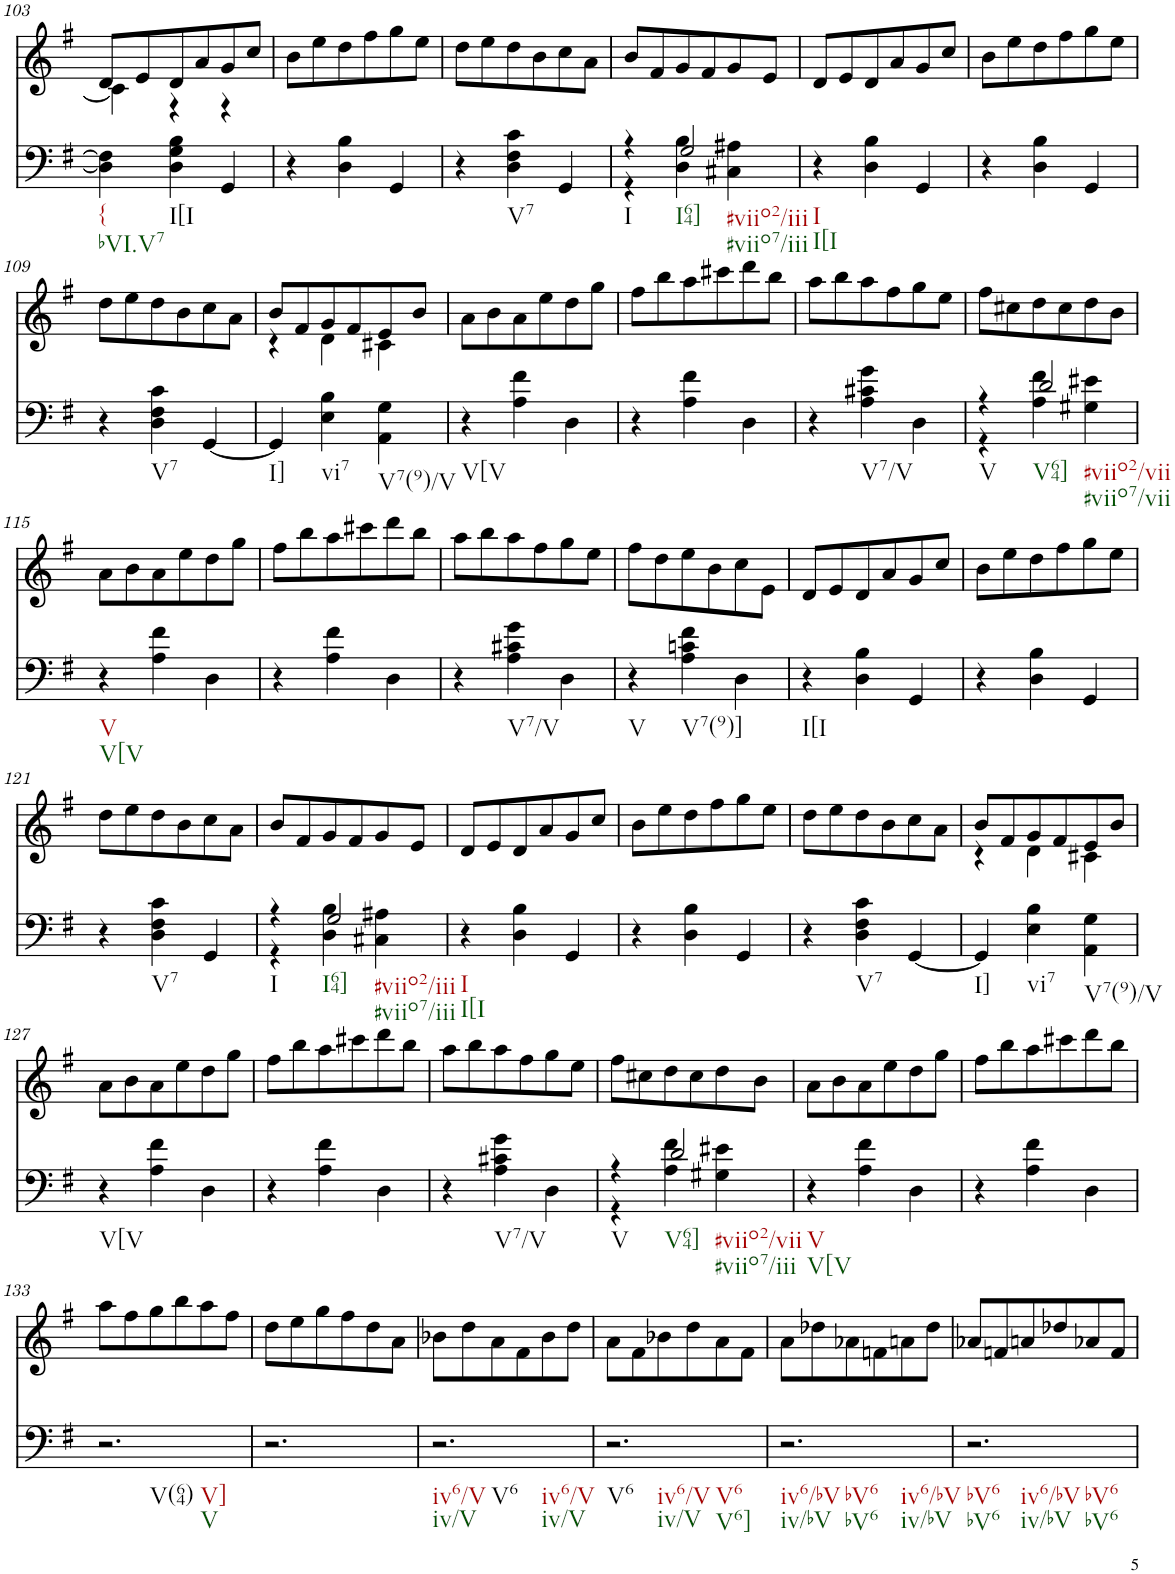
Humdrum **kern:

**kern	**kern
*part2	*part1
*staff2	*staff1
*I"Piano	*I"Piano
*I'Pno	*I'Pno
!!LO:PB:g=z
*clefF4	*clefG2
*k[f#]	*k[f#]
*M3/4	*M3/4
=103	=103
*	*^
!LO:TX:b:t={	!	!
!LO:TX:b:t=bVI.V7	!	!
4D\] 4F#\]	8d/L	4c\]
.	8e/	.
!LO:TX:b:t=I[I	!	!
4D\ 4G\ 4B\	8d/	4r
.	8a/	.
4GG/	8g/	4r
.	8cc/J	.
*	*v	*v
=104	=104
4r	8b\L
.	8ee\
4D\ 4B\	8dd\
.	8ff#\
4GG/	8gg\
.	8ee\J
=105	=105
4r	8dd\L
.	8ee\
!LO:TX:b:t=V7	!
4D\ 4F#\ 4c\	8dd\
.	8b\
4GG/	8cc\
.	8a\J
=106	=106
*^	*
!LO:TX:b:t=I	!	!
4r	4r	8b/L
.	.	8f#/
!LO:TX:b:t=I64]	!	!
!LO:TX:b:t=#viio2/iii	!	!
!LO:TX:b:t=#viio7/iii	!	!
2G/	4D\ 4B\	8g/
.	.	8f#/
.	4C#X\ 4A#X\	8g/
.	.	8e/J
*v	*v	*
=107	=107
!LO:TX:b:t=I	!
!LO:TX:b:t=I[I	!
4r	8d/L
.	8e/
4D\ 4B\	8d/
.	8a/
4GG/	8g/
.	8cc/J
=108	=108
4r	8b\L
.	8ee\
4D\ 4B\	8dd\
.	8ff#\
4GG/	8gg\
.	8ee\J
!!LO:LB:g=z
=109	=109
4r	8dd\L
.	8ee\
!LO:TX:b:t=V7	!
4D\ 4F#\ 4c\	8dd\
.	8b\
[4GG/	8cc\
.	8a\J
=110	=110
*	*^
!LO:TX:b:t=I]	!	!
4GG/]	8b/L	4r
.	8f#/	.
!LO:TX:b:t=vi7	!	!
4E\ 4B\	8g/	4d\
.	8f#/	.
!LO:TX:b:t=V7(9)/V	!	!
4AA\ 4G\	8e/	4c#X\
.	8b/J	.
*	*v	*v
=111	=111
!LO:TX:b:t=V[V	!
4r	8a\L
.	8b\
4A\ 4f#\	8a\
.	8ee\
4D\	8dd\
.	8gg\J
=112	=112
4r	8ff#\L
.	8bb\
4A\ 4f#\	8aa\
.	8ccc#X\
4D\	8ddd\
.	8bb\J
=113	=113
4r	8aa\L
.	8bb\
!LO:TX:b:t=V7/V	!
4A\ 4c#X\ 4g\	8aa\
.	8ff#\
4D\	8gg\
.	8ee\J
=114	=114
*^	*
!LO:TX:b:t=V	!	!
4r	4r	8ff#\L
.	.	8cc#X\
!LO:TX:b:t=V64]	!	!
!LO:TX:b:t=#viio2/vii	!	!
!LO:TX:b:t=#viio7/vii	!	!
2d/	4A\ 4f#\	8dd\
.	.	8cc#\
.	4G#X\ 4e#X\	8dd\
.	.	8b\J
*v	*v	*
!!LO:LB:g=z
=115	=115
!LO:TX:b:t=V	!
!LO:TX:b:t=V[V	!
4r	8a\L
.	8b\
4A\ 4f#\	8a\
.	8ee\
4D\	8dd\
.	8gg\J
=116	=116
4r	8ff#\L
.	8bb\
4A\ 4f#\	8aa\
.	8ccc#X\
4D\	8ddd\
.	8bb\J
=117	=117
4r	8aa\L
.	8bb\
!LO:TX:b:t=V7/V	!
4A\ 4c#X\ 4g\	8aa\
.	8ff#\
4D\	8gg\
.	8ee\J
=118	=118
!LO:TX:b:t=V	!
4r	8ff#\L
.	8dd\
!LO:TX:b:t=V7(9)]	!
4A\ 4cn\ 4f#\	8ee\
.	8b\
4D\	8cc\
.	8e\J
=119	=119
!LO:TX:b:t=I[I	!
4r	8d/L
.	8e/
4D\ 4B\	8d/
.	8a/
4GG/	8g/
.	8cc/J
=120	=120
4r	8b\L
.	8ee\
4D\ 4B\	8dd\
.	8ff#\
4GG/	8gg\
.	8ee\J
!!LO:LB:g=z
=121	=121
4r	8dd\L
.	8ee\
!LO:TX:b:t=V7	!
4D\ 4F#\ 4c\	8dd\
.	8b\
4GG/	8cc\
.	8a\J
=122	=122
*^	*
!LO:TX:b:t=I	!	!
4r	4r	8b/L
.	.	8f#/
!LO:TX:b:t=I64]	!	!
!LO:TX:b:t=#viio2/iii	!	!
!LO:TX:b:t=#viio7/iii	!	!
2G/	4D\ 4B\	8g/
.	.	8f#/
.	4C#X\ 4A#X\	8g/
.	.	8e/J
*v	*v	*
=123	=123
!LO:TX:b:t=I	!
!LO:TX:b:t=I[I	!
4r	8d/L
.	8e/
4D\ 4B\	8d/
.	8a/
4GG/	8g/
.	8cc/J
=124	=124
4r	8b\L
.	8ee\
4D\ 4B\	8dd\
.	8ff#\
4GG/	8gg\
.	8ee\J
=125	=125
4r	8dd\L
.	8ee\
!LO:TX:b:t=V7	!
4D\ 4F#\ 4c\	8dd\
.	8b\
[4GG/	8cc\
.	8a\J
=126	=126
*	*^
!LO:TX:b:t=I]	!	!
4GG/]	8b/L	4r
.	8f#/	.
!LO:TX:b:t=vi7	!	!
4E\ 4B\	8g/	4d\
.	8f#/	.
!LO:TX:b:t=V7(9)/V	!	!
4AA\ 4G\	8e/	4c#X\
.	8b/J	.
*	*v	*v
!!LO:LB:g=z
=127	=127
!LO:TX:b:t=V[V	!
4r	8a\L
.	8b\
4A\ 4f#\	8a\
.	8ee\
4D\	8dd\
.	8gg\J
=128	=128
4r	8ff#\L
.	8bb\
4A\ 4f#\	8aa\
.	8ccc#X\
4D\	8ddd\
.	8bb\J
=129	=129
4r	8aa\L
.	8bb\
!LO:TX:b:t=V7/V	!
4A\ 4c#X\ 4g\	8aa\
.	8ff#\
4D\	8gg\
.	8ee\J
=130	=130
*^	*
!LO:TX:b:t=V	!	!
4r	4r	8ff#\L
.	.	8cc#X\
!LO:TX:b:t=V64]	!	!
4A\ 4f#\	2d/	8dd\
.	.	8cc#\
!LO:TX:b:t=#viio2/vii	!	!
!LO:TX:b:t=#viio7/iii	!	!
4G#X\ 4e#X\	.	8dd\
.	.	8b\J
*v	*v	*
=131	=131
!LO:TX:b:t=V	!
!LO:TX:b:t=V[V	!
4r	8a\L
.	8b\
4A\ 4f#\	8a\
.	8ee\
4D\	8dd\
.	8gg\J
=132	=132
4r	8ff#\L
.	8bb\
4A\ 4f#\	8aa\
.	8ccc#X\
4D\	8ddd\
.	8bb\J
!!LO:LB:g=z
=133	=133
!LO:TX:b:t=V(64)	!
!LO:TX:b:t=V]	!
!LO:TX:b:t=V	!
2.r	8aa\L
.	8ff#\
.	8gg\
.	8bb\
.	8aa\
.	8ff#\J
=134	=134
2.r	8dd\L
.	8ee\
.	8gg\
.	8ff#\
.	8dd\
.	8a\J
=135	=135
!LO:TX:b:t=iv6/V	!
!LO:TX:b:t=iv/V	!
!LO:TX:b:t=V6	!
!LO:TX:b:t=iv6/V	!
!LO:TX:b:t=iv/V	!
2.r	8b-X\L
.	8dd\
.	8a\
.	8f#\
.	8b-\
.	8dd\J
=136	=136
!LO:TX:b:t=V6	!
!LO:TX:b:t=iv6/V	!
!LO:TX:b:t=iv/V	!
!LO:TX:b:t=V6	!
!LO:TX:b:t=V6]	!
2.r	8a\L
.	8f#\
.	8b-X\
.	8dd\
.	8a\
.	8f#\J
=137	=137
!LO:TX:b:t=iv6/bV	!
!LO:TX:b:t=iv/bV	!
!LO:TX:b:t=bV6	!
!LO:TX:b:t=bV6	!
!LO:TX:b:t=iv6/bV	!
!LO:TX:b:t=iv/bV	!
2.r	8a\L
.	8dd-X\
.	8a-X\
.	8fn\
.	8an\
.	8dd-\J
=138	=138
!LO:TX:b:t=bV6	!
!LO:TX:b:t=bV6	!
!LO:TX:b:t=iv6/bV	!
!LO:TX:b:t=iv/bV	!
!LO:TX:b:t=bV6	!
!LO:TX:b:t=bV6	!
2.r	8a-X/L
.	8fn/
.	8an/
.	8dd-X/
.	8a-X/
.	8f/J
=	=
*-	*-
